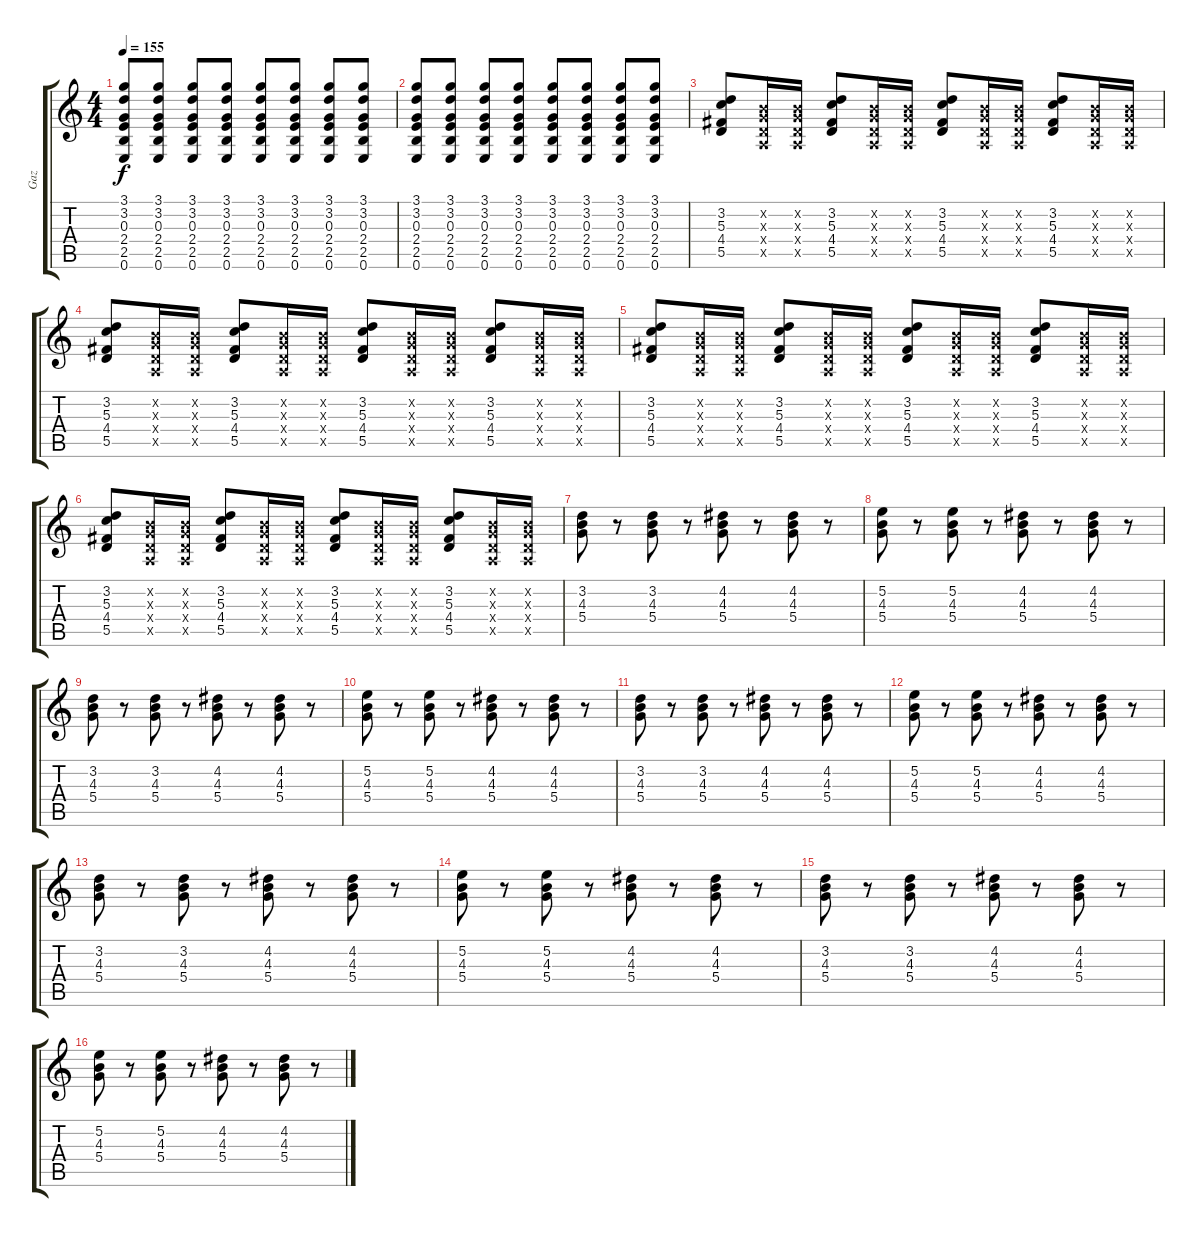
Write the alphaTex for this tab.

\track ("Gaz" "Gaz") {instrument distortionguitar}
\staff {score tabs}
\tuning (E4 B3 G3 D3 A2 E2) {hide}
\ts (4 4)
\tempo 155
\clef g2
\ks c
(3.1 3.2 0.3 2.4 2.5 0.6).8{dy f} (3.1 3.2 0.3 2.4 2.5 0.6).8 (3.1 3.2 0.3 2.4 2.5 0.6).8 (3.1 3.2 0.3 2.4 2.5 0.6).8 (3.1 3.2 0.3 2.4 2.5 0.6).8 (3.1 3.2 0.3 2.4 2.5 0.6).8 (3.1 3.2 0.3 2.4 2.5 0.6).8 (3.1 3.2 0.3 2.4 2.5 0.6).8 |
(3.1 3.2 0.3 2.4 2.5 0.6).8 (3.1 3.2 0.3 2.4 2.5 0.6).8 (3.1 3.2 0.3 2.4 2.5 0.6).8 (3.1 3.2 0.3 2.4 2.5 0.6).8 (3.1 3.2 0.3 2.4 2.5 0.6).8 (3.1 3.2 0.3 2.4 2.5 0.6).8 (3.1 3.2 0.3 2.4 2.5 0.6).8 (3.1 3.2 0.3 2.4 2.5 0.6).8 |
(3.2 5.3 4.4 5.5).8 (0.2{x} 0.3{x} 0.4{x} 0.5{x}).16 (0.2{x} 0.3{x} 0.4{x} 0.5{x}).16 (3.2 5.3 4.4 5.5).8 (0.2{x} 0.3{x} 0.4{x} 0.5{x}).16 (0.2{x} 0.3{x} 0.4{x} 0.5{x}).16 (3.2 5.3 4.4 5.5).8 (0.2{x} 0.3{x} 0.4{x} 0.5{x}).16 (0.2{x} 0.3{x} 0.4{x} 0.5{x}).16 (3.2 5.3 4.4 5.5).8 (0.2{x} 0.3{x} 0.4{x} 0.5{x}).16 (0.2{x} 0.3{x} 0.4{x} 0.5{x}).16 |
(3.2 5.3 4.4 5.5).8 (0.2{x} 0.3{x} 0.4{x} 0.5{x}).16 (0.2{x} 0.3{x} 0.4{x} 0.5{x}).16 (3.2 5.3 4.4 5.5).8 (0.2{x} 0.3{x} 0.4{x} 0.5{x}).16 (0.2{x} 0.3{x} 0.4{x} 0.5{x}).16 (3.2 5.3 4.4 5.5).8 (0.2{x} 0.3{x} 0.4{x} 0.5{x}).16 (0.2{x} 0.3{x} 0.4{x} 0.5{x}).16 (3.2 5.3 4.4 5.5).8 (0.2{x} 0.3{x} 0.4{x} 0.5{x}).16 (0.2{x} 0.3{x} 0.4{x} 0.5{x}).16 |
(3.2 5.3 4.4 5.5).8 (0.2{x} 0.3{x} 0.4{x} 0.5{x}).16 (0.2{x} 0.3{x} 0.4{x} 0.5{x}).16 (3.2 5.3 4.4 5.5).8 (0.2{x} 0.3{x} 0.4{x} 0.5{x}).16 (0.2{x} 0.3{x} 0.4{x} 0.5{x}).16 (3.2 5.3 4.4 5.5).8 (0.2{x} 0.3{x} 0.4{x} 0.5{x}).16 (0.2{x} 0.3{x} 0.4{x} 0.5{x}).16 (3.2 5.3 4.4 5.5).8 (0.2{x} 0.3{x} 0.4{x} 0.5{x}).16 (0.2{x} 0.3{x} 0.4{x} 0.5{x}).16 |
(3.2 5.3 4.4 5.5).8 (0.2{x} 0.3{x} 0.4{x} 0.5{x}).16 (0.2{x} 0.3{x} 0.4{x} 0.5{x}).16 (3.2 5.3 4.4 5.5).8 (0.2{x} 0.3{x} 0.4{x} 0.5{x}).16 (0.2{x} 0.3{x} 0.4{x} 0.5{x}).16 (3.2 5.3 4.4 5.5).8 (0.2{x} 0.3{x} 0.4{x} 0.5{x}).16 (0.2{x} 0.3{x} 0.4{x} 0.5{x}).16 (3.2 5.3 4.4 5.5).8 (0.2{x} 0.3{x} 0.4{x} 0.5{x}).16 (0.2{x} 0.3{x} 0.4{x} 0.5{x}).16 |
(3.2 4.3 5.4).8 r.8 (3.2 4.3 5.4).8 r.8 (4.2 4.3 5.4).8 r.8 (4.2 4.3 5.4).8 r.8 |
(5.2 4.3 5.4).8 r.8 (5.2 4.3 5.4).8 r.8 (4.2 4.3 5.4).8 r.8 (4.2 4.3 5.4).8 r.8 |
(3.2 4.3 5.4).8 r.8 (3.2 4.3 5.4).8 r.8 (4.2 4.3 5.4).8 r.8 (4.2 4.3 5.4).8 r.8 |
(5.2 4.3 5.4).8 r.8 (5.2 4.3 5.4).8 r.8 (4.2 4.3 5.4).8 r.8 (4.2 4.3 5.4).8 r.8 |
(3.2 4.3 5.4).8 r.8 (3.2 4.3 5.4).8 r.8 (4.2 4.3 5.4).8 r.8 (4.2 4.3 5.4).8 r.8 |
(5.2 4.3 5.4).8 r.8 (5.2 4.3 5.4).8 r.8 (4.2 4.3 5.4).8 r.8 (4.2 4.3 5.4).8 r.8 |
(3.2 4.3 5.4).8 r.8 (3.2 4.3 5.4).8 r.8 (4.2 4.3 5.4).8 r.8 (4.2 4.3 5.4).8 r.8 |
(5.2 4.3 5.4).8 r.8 (5.2 4.3 5.4).8 r.8 (4.2 4.3 5.4).8 r.8 (4.2 4.3 5.4).8 r.8 |
(3.2 4.3 5.4).8 r.8 (3.2 4.3 5.4).8 r.8 (4.2 4.3 5.4).8 r.8 (4.2 4.3 5.4).8 r.8 |
(5.2 4.3 5.4).8 r.8 (5.2 4.3 5.4).8 r.8 (4.2 4.3 5.4).8 r.8 (4.2 4.3 5.4).8 r.8
